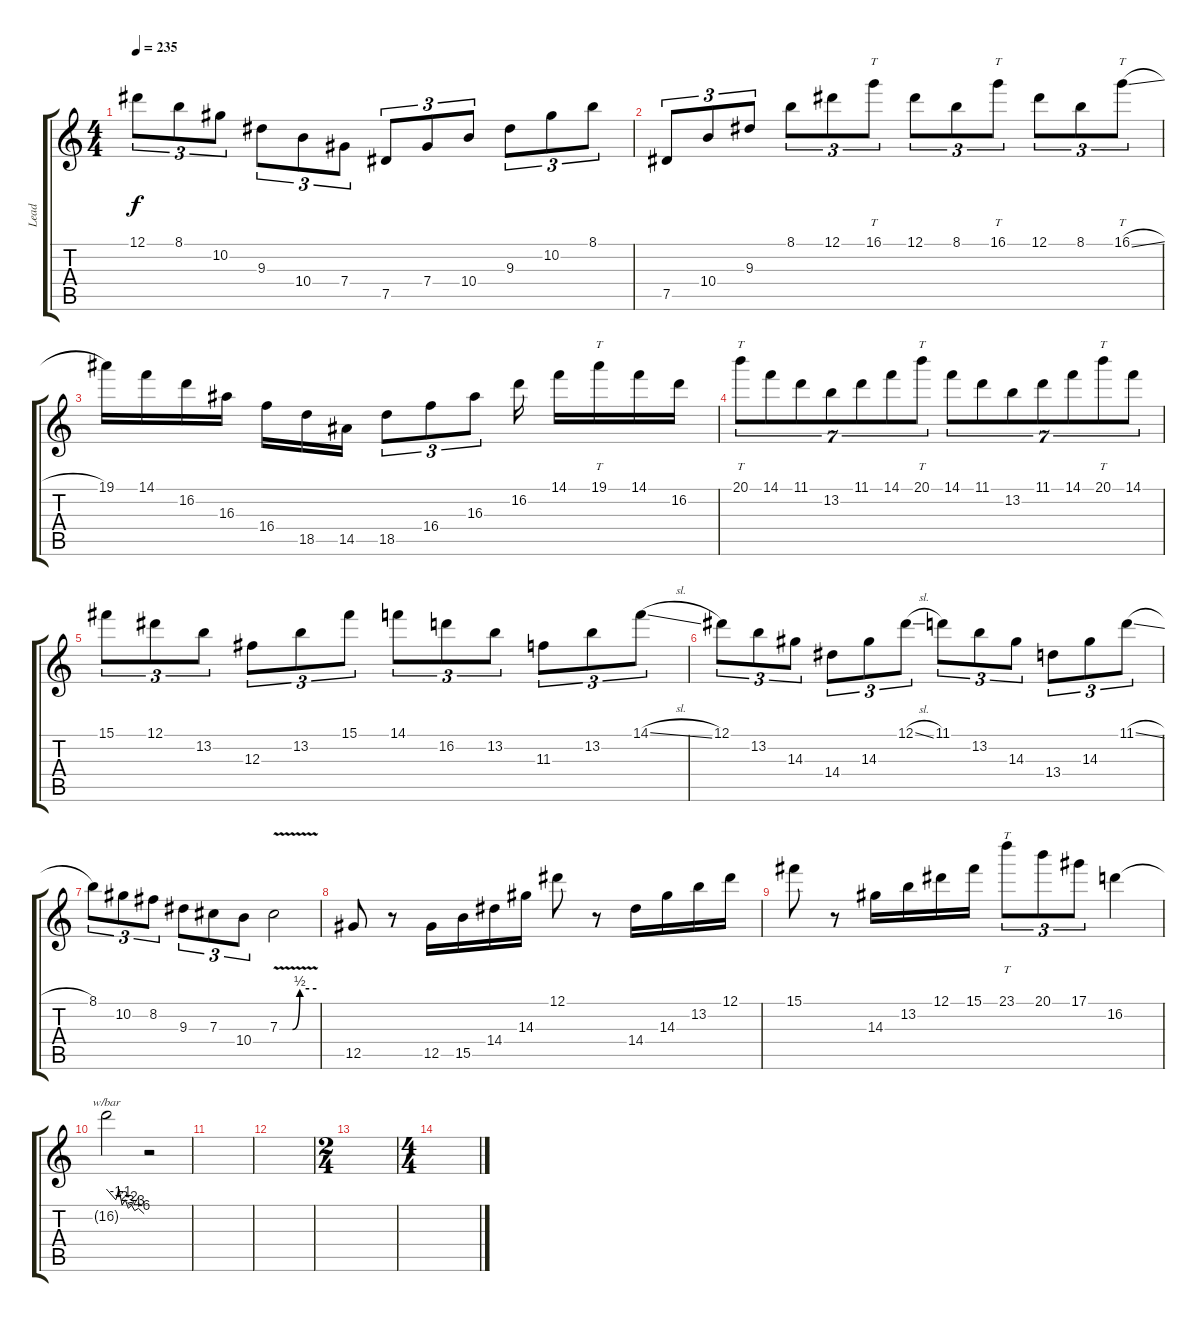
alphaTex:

\track ("Lead" "Lead") {instrument overdrivenguitar}
\staff {score tabs}
\tuning (Eb4 Bb3 Gb3 Db3 Ab2 Db2) {hide}
\ts (4 4)
\tempo 235
\clef g2
\ks c
12.1.8{tu (3 2) dy f} 8.1.8{tu (3 2)} 10.2.8{tu (3 2)} 9.3.8{tu (3 2)} 10.4.8{tu (3 2)} 7.4.8{tu (3 2)} 7.5.8{tu (3 2)} 7.4.8{tu (3 2)} 10.4.8{tu (3 2)} 9.3.8{tu (3 2)} 10.2.8{tu (3 2)} 8.1.8{tu (3 2)} |
7.5.8{tu (3 2)} 10.4.8{tu (3 2)} 9.3.8{tu (3 2)} 8.1.8{tu (3 2)} 12.1.8{tu (3 2)} 16.1.8{tt tu (3 2)} 12.1.8{tu (3 2)} 8.1.8{tu (3 2)} 16.1.8{tt tu (3 2)} 12.1.8{tu (3 2)} 8.1.8{tu (3 2)} 16.1{sl}.8{tt tu (3 2)} |
19.1.16 14.1.16 16.2.16 16.3.16 16.4.16 18.5.16 14.5.16 18.5.8{tu (3 2)} 16.4.8{tu (3 2)} 16.3.8{tu (3 2)} 16.2.16 14.1.16 19.1.16{tt} 14.1.16 16.2.16 |
20.1.8{tt tu (7 4)} 14.1.8{tu (7 4)} 11.1.8{tu (7 4)} 13.2.8{tu (7 4)} 11.1.8{tu (7 4)} 14.1.8{tu (7 4)} 20.1.8{tt tu (7 4)} 14.1.8{tu (7 4)} 11.1.8{tu (7 4)} 13.2.8{tu (7 4)} 11.1.8{tu (7 4)} 14.1.8{tu (7 4)} 20.1.8{tt tu (7 4)} 14.1.8{tu (7 4)} |
15.1.8{tu (3 2)} 12.1.8{tu (3 2)} 13.2.8{tu (3 2)} 12.3.8{tu (3 2)} 13.2.8{tu (3 2)} 15.1.8{tu (3 2)} 14.1.8{tu (3 2)} 16.2.8{tu (3 2)} 13.2.8{tu (3 2)} 11.3.8{tu (3 2)} 13.2.8{tu (3 2)} 14.1{sl}.8{tu (3 2)} |
12.1.8{tu (3 2)} 13.2.8{tu (3 2)} 14.3.8{tu (3 2)} 14.4.8{tu (3 2)} 14.3.8{tu (3 2)} 12.1{sl}.8{tu (3 2)} 11.1.8{tu (3 2)} 13.2.8{tu (3 2)} 14.3.8{tu (3 2)} 13.4.8{tu (3 2)} 14.3.8{tu (3 2)} 11.1{sl}.8{tu (3 2)} |
8.1.8{tu (3 2)} 10.2.8{tu (3 2)} 8.2.8{tu (3 2)} 9.3.8{tu (3 2)} 7.3.8{tu (3 2)} 10.4.8{tu (3 2)} 7.3{be (custom 0 0 15 0 21 0 33 2 60 2) v}.2 |
12.5.8 r.8 12.5.16 15.5.16 14.4.16 14.3.16 12.1.8 r.8 14.4.16 14.3.16 13.2.16 12.1.16 |
15.1.8 r.8 14.3.16 13.2.16 12.1.16 15.1.16 23.1.8{tt tu (3 2)} 20.1.8{tu (3 2)} 17.1.8{tu (3 2)} 16.2.4 |
16.2{t}.2{tbe (custom default 0 0 15 -4 20 0 25 -8 30 -4 35 -12 40 -8 45 -16 51 -12 60 -24)} r.2 |
|
|
\ts (2 4)
|
\ts (4 4)
